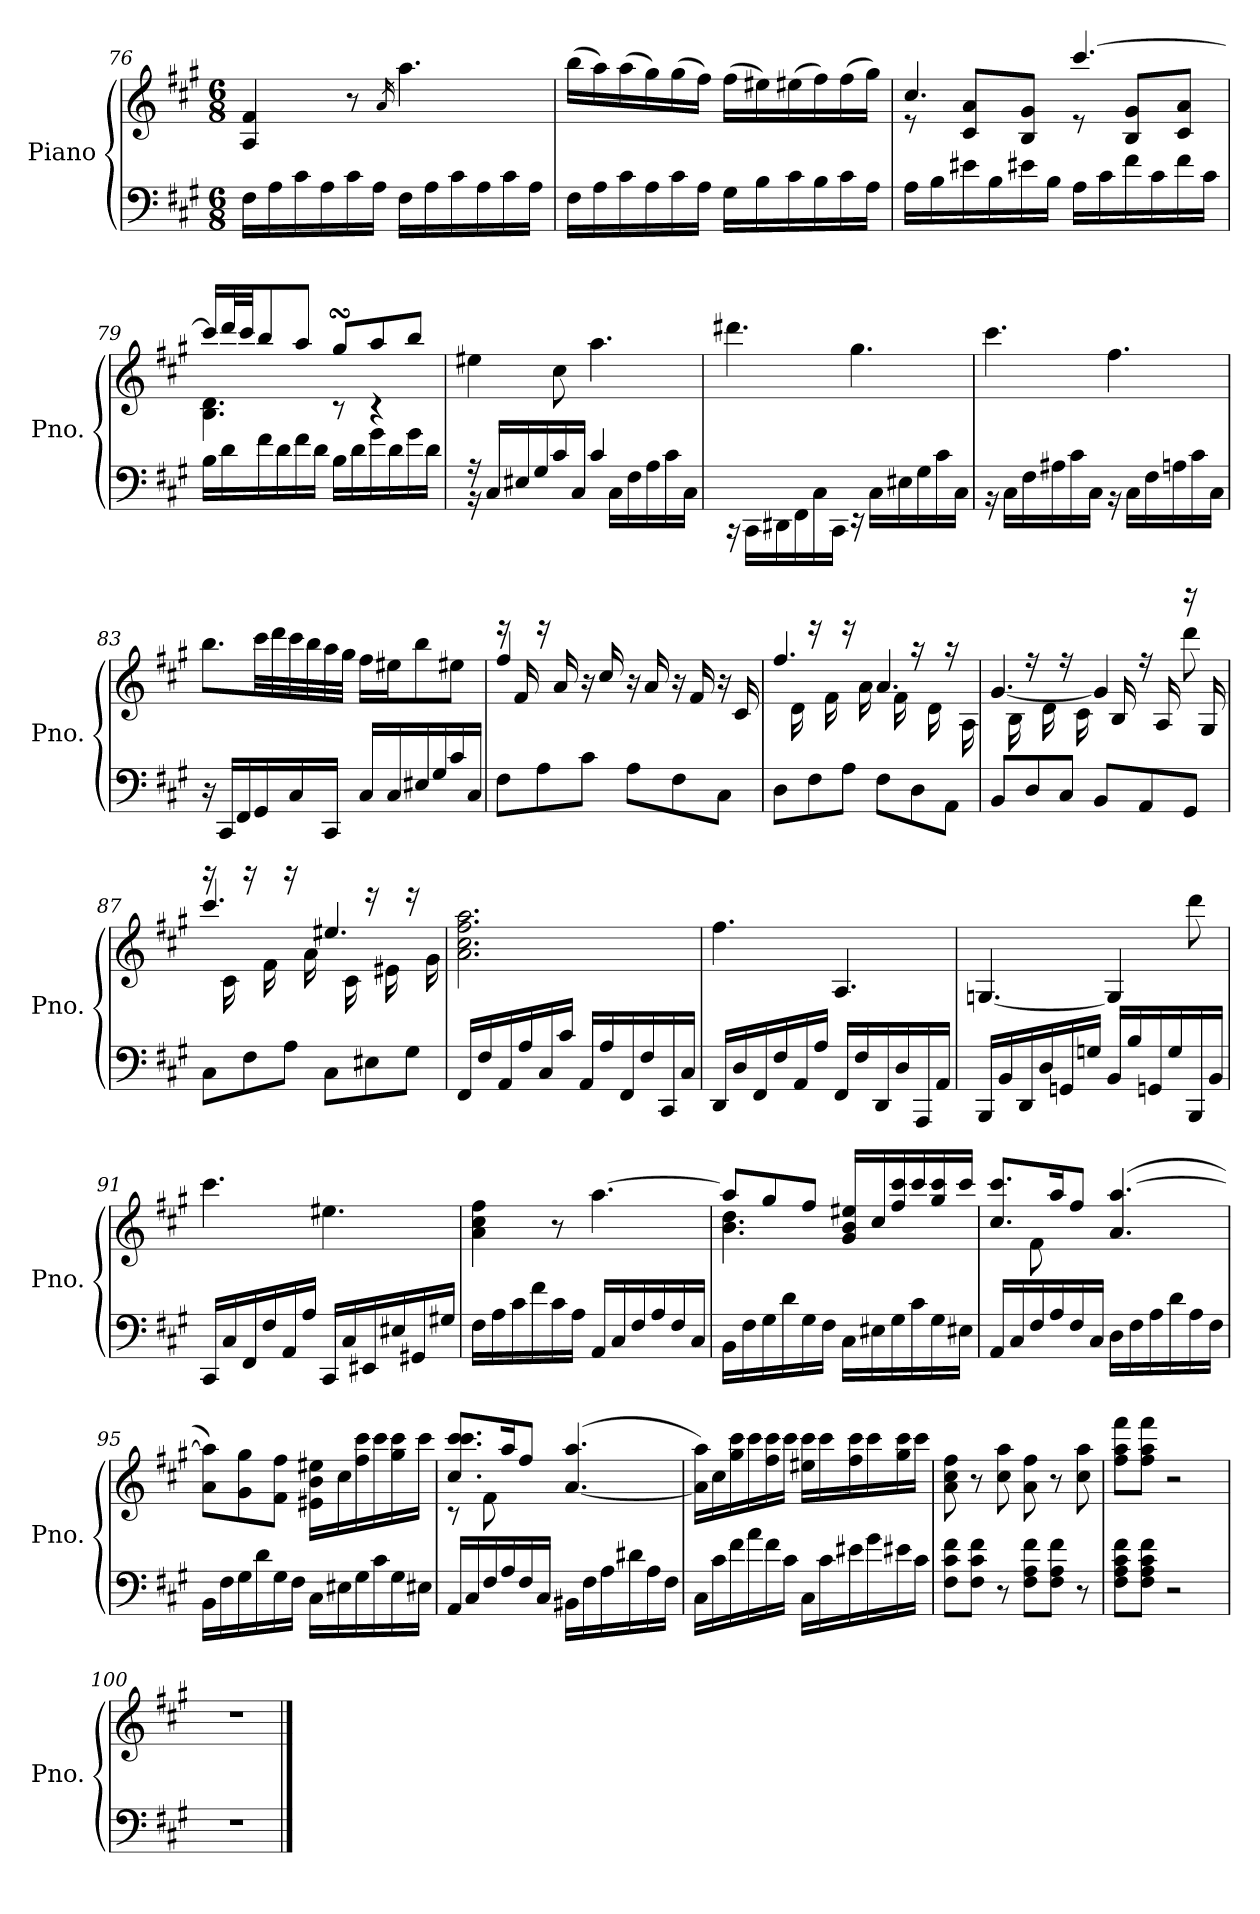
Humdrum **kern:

**kern	**kern
*part1	*part1
*staff2	*staff1
*I"Piano	*
*I'Pno.	*
*clefF4	*clefG2
*k[f#c#g#]	*k[f#c#g#]
*A:	*A:
*M6/8	*M6/8
=76	=76
16F#\LL	4A/ 4f#/
16A\	.
16c#\	.
16A\	.
16c#\	8r
16A\JJ	.
.	16qa/
16F#\LL	4.aa\
16A\	.
16c#\	.
16A\	.
16c#\	.
16A\JJ	.
=77	=77
16F#\LL	(16bb\LL
16A\	16aa\)
16c#\	(16aa\
16A\	16gg#\)
16c#\	(16gg#\
16A\JJ	16ff#\JJ)
16G#\LL	(16ff#\LL
16B\	16ee#X\)
16c#\	(16ee#X\
16B\	16ff#\)
16c#\	(16ff#\
16A\JJ	16gg#\JJ)
!!LO:PB:g=z
=78	=78
*	*^
16A\LL	4.cc#/	8r
16B\	.	.
16e#X\	.	8c#/ 8a/L
16B\	.	.
16e#X\	.	8B/ 8g#/J
16B\JJ	.	.
16A\LL	[4.ccc#/	8r
16c#\	.	.
16f#\	.	8B/ 8g#/L
16c#\	.	.
16f#\	.	8c#/ 8a/J
16c#\JJ	.	.
=79	=79	=79
16B\LL	16ccc#/LL]	4.B\ 4.d\
16d\	32ddd/L	.
.	32ccc#/JJ	.
16f#\	8bb/	.
16d\	.	.
16f#\	8aa/J	.
16d\JJ	.	.
16B\LL	8gg#sSsS/L	8r
16d\	.	.
16g#\	8aa/	4r
16d\	.	.
16g#\	8bb/J	.
16d\JJ	.	.
*	*v	*v
=80	=80
*^	*
16r	16r	4ee#X\
16C#/LL	16ryy	.
16E#X/	16ryy	.
16G#/	16ryy	.
16c#/	16ryy	8cc#\
16C#/JJ	16ryy	.
4c#/	16ryy	4.aa\
.	16C#\LL	.
.	16F#\	.
.	16A\	.
16ryy	16c#\	.
16ryy	16C#\JJ	.
!!LO:LB:g=z
=81	=81	=81
2.ryy	16r	4.ddd#X\
.	16CC#\LL	.
.	16DD#X\	.
.	16FF#\	.
.	16C#\	.
.	16CC#\JJ	.
.	16r	4.gg#\
.	16C#\LL	.
.	16E#X\	.
.	16G#\	.
.	16c#\	.
.	16C#\JJ	.
=82	=82	=82
2.ryy	16r	4.ccc#\
.	16C#\LL	.
.	16F#\	.
.	16A#X\	.
.	16c#\	.
.	16C#\JJ	.
.	16r	4.ff#\
.	16C#\LL	.
.	16F#\	.
.	16An\	.
.	16c#\	.
.	16C#\JJ	.
*v	*v	*
=83	=83
16r	8.bb\L
16CC#/LL	.
16FF#/	.
16GG#/	32ccc#\LL
.	32ddd\
16C#/	32ccc#\
.	32bb\
16CC#/JJ	32aa\
.	32gg#\JJJ
16C#/LL	16ff#\LL
16C#/	16ee#X\J
16E#X/	8bb\
16G#/	.
16c#/	8ee#X\J
16C#/JJ	.
!!LO:LB:g=z
=84	=84
*	*^
8F#\L	16r	4ff#/
.	16f#/	.
8A\	16r	.
.	16a/	.
8c#\J	16r	2rbbbyy
.	16cc#/	.
8A\L	16r	.
.	16a/	.
8F#\	16r	.
.	16f#/	.
8C#\J	16r	.
.	16c#/	.
=85	=85	=85
8D\L	16rcccyy	4.ff#/
.	16d\	.
8F#\	16r	.
.	16f#\	.
8A\J	16r	.
.	16a\	.
8F#\L	16rcccyy	4.a/
.	16f#\	.
8D\	16r	.
.	16d\	.
8AA\J	16r	.
.	16A\	.
=86	=86	=86
8BB/L	16rcccyy	[4.g#/
.	16B\	.
8D/	16r	.
.	16d\	.
8C#/J	16r	.
.	16c#\	.
8BB/L	16rddddyy	4g#/]
.	16B/	.
8AA/	16r	.
.	16A/	.
8GG#/J	16r	8ddd\
.	16G#/	.
!!LO:LB:g=z	!!
=87	=87	=87
8C#\L	16r	4.ccc#/
.	16c#\	.
8F#\	16r	.
.	16f#\	.
8A\J	16r	.
.	16a\	.
8C#\L	16rbbbyy	4.ee#X/
.	16c#\	.
8E#X\	16r	.
.	16e#X\	.
8G#\J	16r	.
.	16g#\	.
*	*v	*v
=88	=88
16FF#/LL	2.a\ 2.cc#\ 2.ff#\ 2.aa\
16F#/	.
16AA/	.
16A/	.
16C#/	.
16c#/JJ	.
16AA/LL	.
16A/	.
16FF#/	.
16F#/	.
16CC#/	.
16C#/JJ	.
=89	=89
16DD/LL	4.ff#\
16D/	.
16FF#/	.
16F#/	.
16AA/	.
16A/JJ	.
16FF#/LL	4.A/
16F#/	.
16DD/	.
16D/	.
16AAA/	.
16AA/JJ	.
!!LO:LB:g=z
=90	=90
16BBB/LL	[4.Gn/
16BB/	.
16DD/	.
16D/	.
16GGn/	.
16Gn/JJ	.
16BB/LL	4G/]
16B/	.
16GGn/	.
16G/	.
16BBB/	8ddd\
16BB/JJ	.
=91	=91
16CC#/LL	4.ccc#\
16C#/	.
16FF#/	.
16F#/	.
16AA/	.
16A/JJ	.
16CC#/LL	4.ee#X\
16C#/	.
16EE#X/	.
16E#X/	.
16GG#X/	.
16G#X/JJ	.
=92	=92
16F#\LL	4a\ 4cc#\ 4ff#\
16A\	.
16c#\	.
16f#\	.
16c#\	8r
16A\JJ	.
16AA/LL	[4.aa\
16C#/	.
16F#/	.
16A/	.
16F#/	.
16C#/JJ	.
!!LO:PB:g=z
=93	=93
*	*^
16BB\LL	8aa/L]	4.b\ 4.dd\
16F#\	.	.
16G#\	8gg#/	.
16d\	.	.
16G#\	8ff#/J	.
16F#\JJ	.	.
16C#\LL	16g#/ 16b/ 16ee#X/LL	8raaaayy
16E#X\	16cc#/	.
16G#\	16ff#/ 16ccc#/	4rgggggyy
16c#\	16ccc#/	.
16G#\	16gg#/ 16ccc#/	.
16E#X\JJ	16ccc#/JJ	.
=94	=94	=94
16AA/LL	8.cc#/ 8.ccc#/L	8rgggggyy
16C#/	.	.
16F#/	.	8f#\
16A/	16aa/K	.
16F#/	8ff#/J	2rffffyy
16C#/JJ	.	.
16D\LL	(4.a/ [4.aa/	.
16F#\	.	.
16A\	.	.
16d\	.	.
16A\	.	.
16F#\JJ	.	.
*	*v	*v
=95	=95
16BB\LL	8a\ 8aa\]L)
16F#\	.
16G#\	8g#\ 8gg#\
16d\	.
16G#\	8f#\ 8ff#\J
16F#\JJ	.
16C#\LL	16e#X\ 16b\ 16ee#X\LL
16E#X\	16cc#\
16G#\	16ff#\ 16ccc#\
16c#\	16ccc#\
16G#\	16gg#\ 16ccc#\
16E#X\JJ	16ccc#\JJ
!!LO:LB:g=z
=96	=96
*	*^
16AA/LL	8.cc#/ 8.ccc#/ 8.ccc#/L	8rc
16C#/	.	.
16F#/	.	8f#\
16A/	16aa/K	.
16F#/	8ff#/J	2ryy
16C#/JJ	.	.
16BB#X\LL	([4.a/ 4.aa/	.
16F#\	.	.
16A\	.	.
16d#X\	.	.
16A\	.	.
16F#\JJ	.	.
*	*v	*v
=97	=97
16C#\LL	16a\] 16aa\LL)
16c#\	16cc#\
16f#\	16gg#\ 16ccc#\
16a\	16ccc#\
16f#\	16ff#\ 16ccc#\
16c#\JJ	16ccc#\JJ
16C#\LL	16ee#X\ 16ccc#\LL
16c#\	16ccc#\
16e#X\	16ff#\ 16ccc#\
16g#\	16ccc#\
16e#X\	16gg#\ 16ccc#\
16c#\JJ	16ccc#\JJ
=98	=98
8F#\ 8c#\ 8f#\L	8a\ 8cc#\ 8ff#\
8F#\ 8c#\ 8f#\J	8r
8r	8cc#\ 8aa\
8F#\ 8A\ 8f#\L	8a\ 8ff#\
8F#\ 8A\ 8f#\J	8r
8r	8cc#\ 8aa\
=99	=99
8F#\ 8A\ 8c#\ 8f#\L	8ff#\ 8aa\ 8fff#\L
8F#\ 8A\ 8c#\ 8f#\J	8ff#\ 8aa\ 8fff#\J
2r	2r
!!LO:PB:g=z
=100	=100
2.r	2.r
==	==
*-	*-
